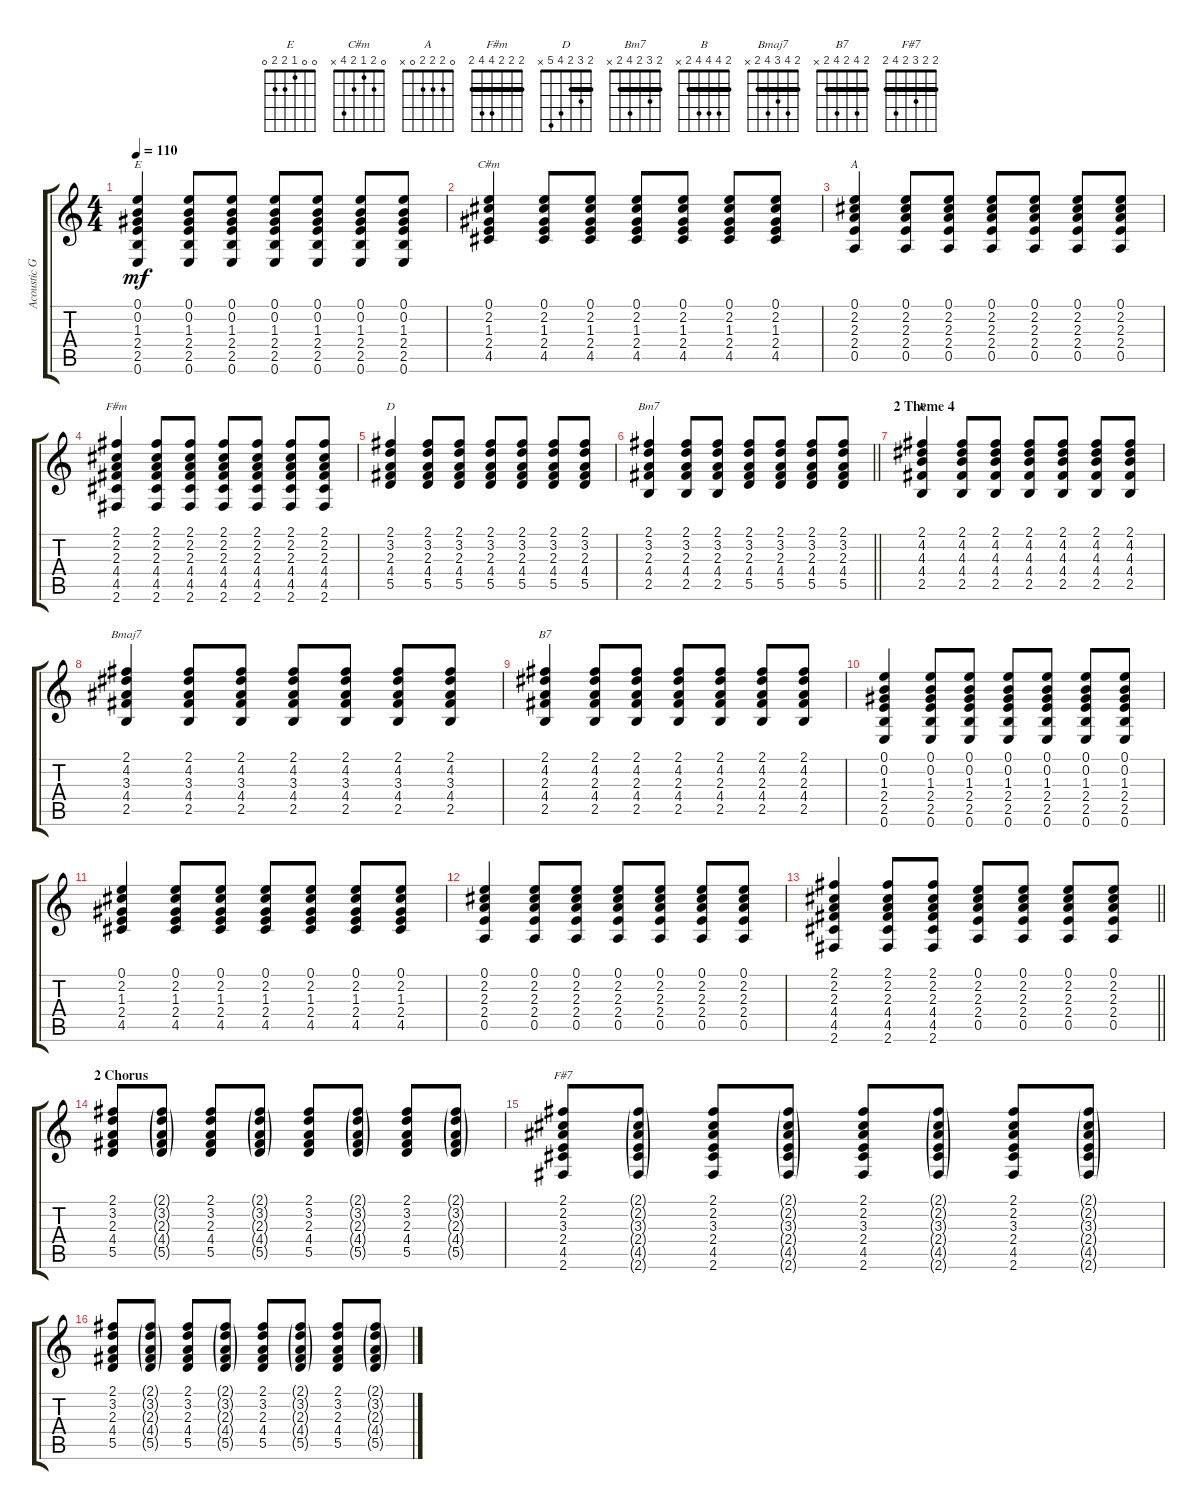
\track ("Acoustic Guitar" "Acoustic G") {instrument acousticguitarsteel}
\staff {score tabs}
\tuning (E4 B3 G3 D3 A2 E2) {hide}
\chord ("E" 0 0 1 2 2 0)
\chord ("C#m" 0 2 1 2 4 x)
\chord ("A" 0 2 2 2 0 x)
\chord ("F#m" 2 2 2 4 4 2) {barre 2}
\chord ("D" 2 3 2 4 5 x) {barre 2}
\chord ("Bm7" 2 3 2 4 2 x) {barre 2}
\chord ("B" 2 4 4 4 2 x) {barre 2}
\chord ("Bmaj7" 2 4 3 4 2 x) {barre 2}
\chord ("B7" 2 4 2 4 2 x) {barre 2}
\chord ("F#7" 2 2 3 2 4 2) {barre 2}
\ts (4 4)
\tempo 110
\clef g2
\ks c
(0.1 0.2 1.3 2.4 2.5 0.6).4{ch "E" dy mf} (0.1 0.2 1.3 2.4 2.5 0.6).8 (0.1 0.2 1.3 2.4 2.5 0.6).8 (0.1 0.2 1.3 2.4 2.5 0.6).8 (0.1 0.2 1.3 2.4 2.5 0.6).8 (0.1 0.2 1.3 2.4 2.5 0.6).8 (0.1 0.2 1.3 2.4 2.5 0.6).8 |
(0.1 2.2 1.3 2.4 4.5).4{ch "C#m"} (0.1 2.2 1.3 2.4 4.5).8 (0.1 2.2 1.3 2.4 4.5).8 (0.1 2.2 1.3 2.4 4.5).8 (0.1 2.2 1.3 2.4 4.5).8 (0.1 2.2 1.3 2.4 4.5).8 (0.1 2.2 1.3 2.4 4.5).8 |
(0.1 2.2 2.3 2.4 0.5).4{ch "A"} (0.1 2.2 2.3 2.4 0.5).8 (0.1 2.2 2.3 2.4 0.5).8 (0.1 2.2 2.3 2.4 0.5).8 (0.1 2.2 2.3 2.4 0.5).8 (0.1 2.2 2.3 2.4 0.5).8 (0.1 2.2 2.3 2.4 0.5).8 |
(2.1 2.2 2.3 4.4 4.5 2.6).4{ch "F#m"} (2.1 2.2 2.3 4.4 4.5 2.6).8 (2.1 2.2 2.3 4.4 4.5 2.6).8 (2.1 2.2 2.3 4.4 4.5 2.6).8 (2.1 2.2 2.3 4.4 4.5 2.6).8 (2.1 2.2 2.3 4.4 4.5 2.6).8 (2.1 2.2 2.3 4.4 4.5 2.6).8 |
(2.1 3.2 2.3 4.4 5.5).4{ch "D"} (2.1 3.2 2.3 4.4 5.5).8 (2.1 3.2 2.3 4.4 5.5).8 (2.1 3.2 2.3 4.4 5.5).8 (2.1 3.2 2.3 4.4 5.5).8 (2.1 3.2 2.3 4.4 5.5).8 (2.1 3.2 2.3 4.4 5.5).8 |
\barLineRight lightlight
(2.1 3.2 2.3 4.4 2.5).4{ch "Bm7"} (2.1 3.2 2.3 4.4 2.5).8 (2.1 3.2 2.3 4.4 2.5).8 (2.1 3.2 2.3 4.4 5.5).8 (2.1 3.2 2.3 4.4 5.5).8 (2.1 3.2 2.3 4.4 5.5).8 (2.1 3.2 2.3 4.4 5.5).8 |
\section ("" "2 Theme 4")
(2.1 4.2 4.3 4.4 2.5).4{ch "B"} (2.1 4.2 4.3 4.4 2.5).8 (2.1 4.2 4.3 4.4 2.5).8 (2.1 4.2 4.3 4.4 2.5).8 (2.1 4.2 4.3 4.4 2.5).8 (2.1 4.2 4.3 4.4 2.5).8 (2.1 4.2 4.3 4.4 2.5).8 |
(2.1 4.2 3.3 4.4 2.5).4{ch "Bmaj7"} (2.1 4.2 3.3 4.4 2.5).8 (2.1 4.2 3.3 4.4 2.5).8 (2.1 4.2 3.3 4.4 2.5).8 (2.1 4.2 3.3 4.4 2.5).8 (2.1 4.2 3.3 4.4 2.5).8 (2.1 4.2 3.3 4.4 2.5).8 |
(2.1 4.2 2.3 4.4 2.5).4{ch "B7"} (2.1 4.2 2.3 4.4 2.5).8 (2.1 4.2 2.3 4.4 2.5).8 (2.1 4.2 2.3 4.4 2.5).8 (2.1 4.2 2.3 4.4 2.5).8 (2.1 4.2 2.3 4.4 2.5).8 (2.1 4.2 2.3 4.4 2.5).8 |
(0.1 0.2 1.3 2.4 2.5 0.6).4 (0.1 0.2 1.3 2.4 2.5 0.6).8 (0.1 0.2 1.3 2.4 2.5 0.6).8 (0.1 0.2 1.3 2.4 2.5 0.6).8 (0.1 0.2 1.3 2.4 2.5 0.6).8 (0.1 0.2 1.3 2.4 2.5 0.6).8 (0.1 0.2 1.3 2.4 2.5 0.6).8 |
(0.1 2.2 1.3 2.4 4.5).4 (0.1 2.2 1.3 2.4 4.5).8 (0.1 2.2 1.3 2.4 4.5).8 (0.1 2.2 1.3 2.4 4.5).8 (0.1 2.2 1.3 2.4 4.5).8 (0.1 2.2 1.3 2.4 4.5).8 (0.1 2.2 1.3 2.4 4.5).8 |
(0.1 2.2 2.3 2.4 0.5).4 (0.1 2.2 2.3 2.4 0.5).8 (0.1 2.2 2.3 2.4 0.5).8 (0.1 2.2 2.3 2.4 0.5).8 (0.1 2.2 2.3 2.4 0.5).8 (0.1 2.2 2.3 2.4 0.5).8 (0.1 2.2 2.3 2.4 0.5).8 |
\barLineRight lightlight
(2.1 2.2 2.3 4.4 4.5 2.6).4 (2.1 2.2 2.3 4.4 4.5 2.6).8 (2.1 2.2 2.3 4.4 4.5 2.6).8 (0.1 2.2 2.3 2.4 0.5).8 (0.1 2.2 2.3 2.4 0.5).8 (0.1 2.2 2.3 2.4 0.5).8 (0.1 2.2 2.3 2.4 0.5).8 |
\section ("" "2 Chorus")
(2.1 3.2 2.3 4.4 5.5).8 (2.1{g} 3.2{g} 2.3{g} 4.4{g} 5.5{g}).8 (2.1 3.2 2.3 4.4 5.5).8 (2.1{g} 3.2{g} 2.3{g} 4.4{g} 5.5{g}).8 (2.1 3.2 2.3 4.4 5.5).8 (2.1{g} 3.2{g} 2.3{g} 4.4{g} 5.5{g}).8 (2.1 3.2 2.3 4.4 5.5).8 (2.1{g} 3.2{g} 2.3{g} 4.4{g} 5.5{g}).8 |
(2.1 2.2 3.3 2.4 4.5 2.6).8{ch "F#7"} (2.1{g} 2.2{g} 3.3{g} 2.4{g} 4.5{g} 2.6{g}).8 (2.1 2.2 3.3 2.4 4.5 2.6).8 (2.1{g} 2.2{g} 3.3{g} 2.4{g} 4.5{g} 2.6{g}).8 (2.1 2.2 3.3 2.4 4.5 2.6).8 (2.1{g} 2.2{g} 3.3{g} 2.4{g} 4.5{g} 2.6{g}).8 (2.1 2.2 3.3 2.4 4.5 2.6).8 (2.1{g} 2.2{g} 3.3{g} 2.4{g} 4.5{g} 2.6{g}).8 |
(2.1 3.2 2.3 4.4 5.5).8 (2.1{g} 3.2{g} 2.3{g} 4.4{g} 5.5{g}).8 (2.1 3.2 2.3 4.4 5.5).8 (2.1{g} 3.2{g} 2.3{g} 4.4{g} 5.5{g}).8 (2.1 3.2 2.3 4.4 5.5).8 (2.1{g} 3.2{g} 2.3{g} 4.4{g} 5.5{g}).8 (2.1 3.2 2.3 4.4 5.5).8 (2.1{g} 3.2{g} 2.3{g} 4.4{g} 5.5{g}).8
